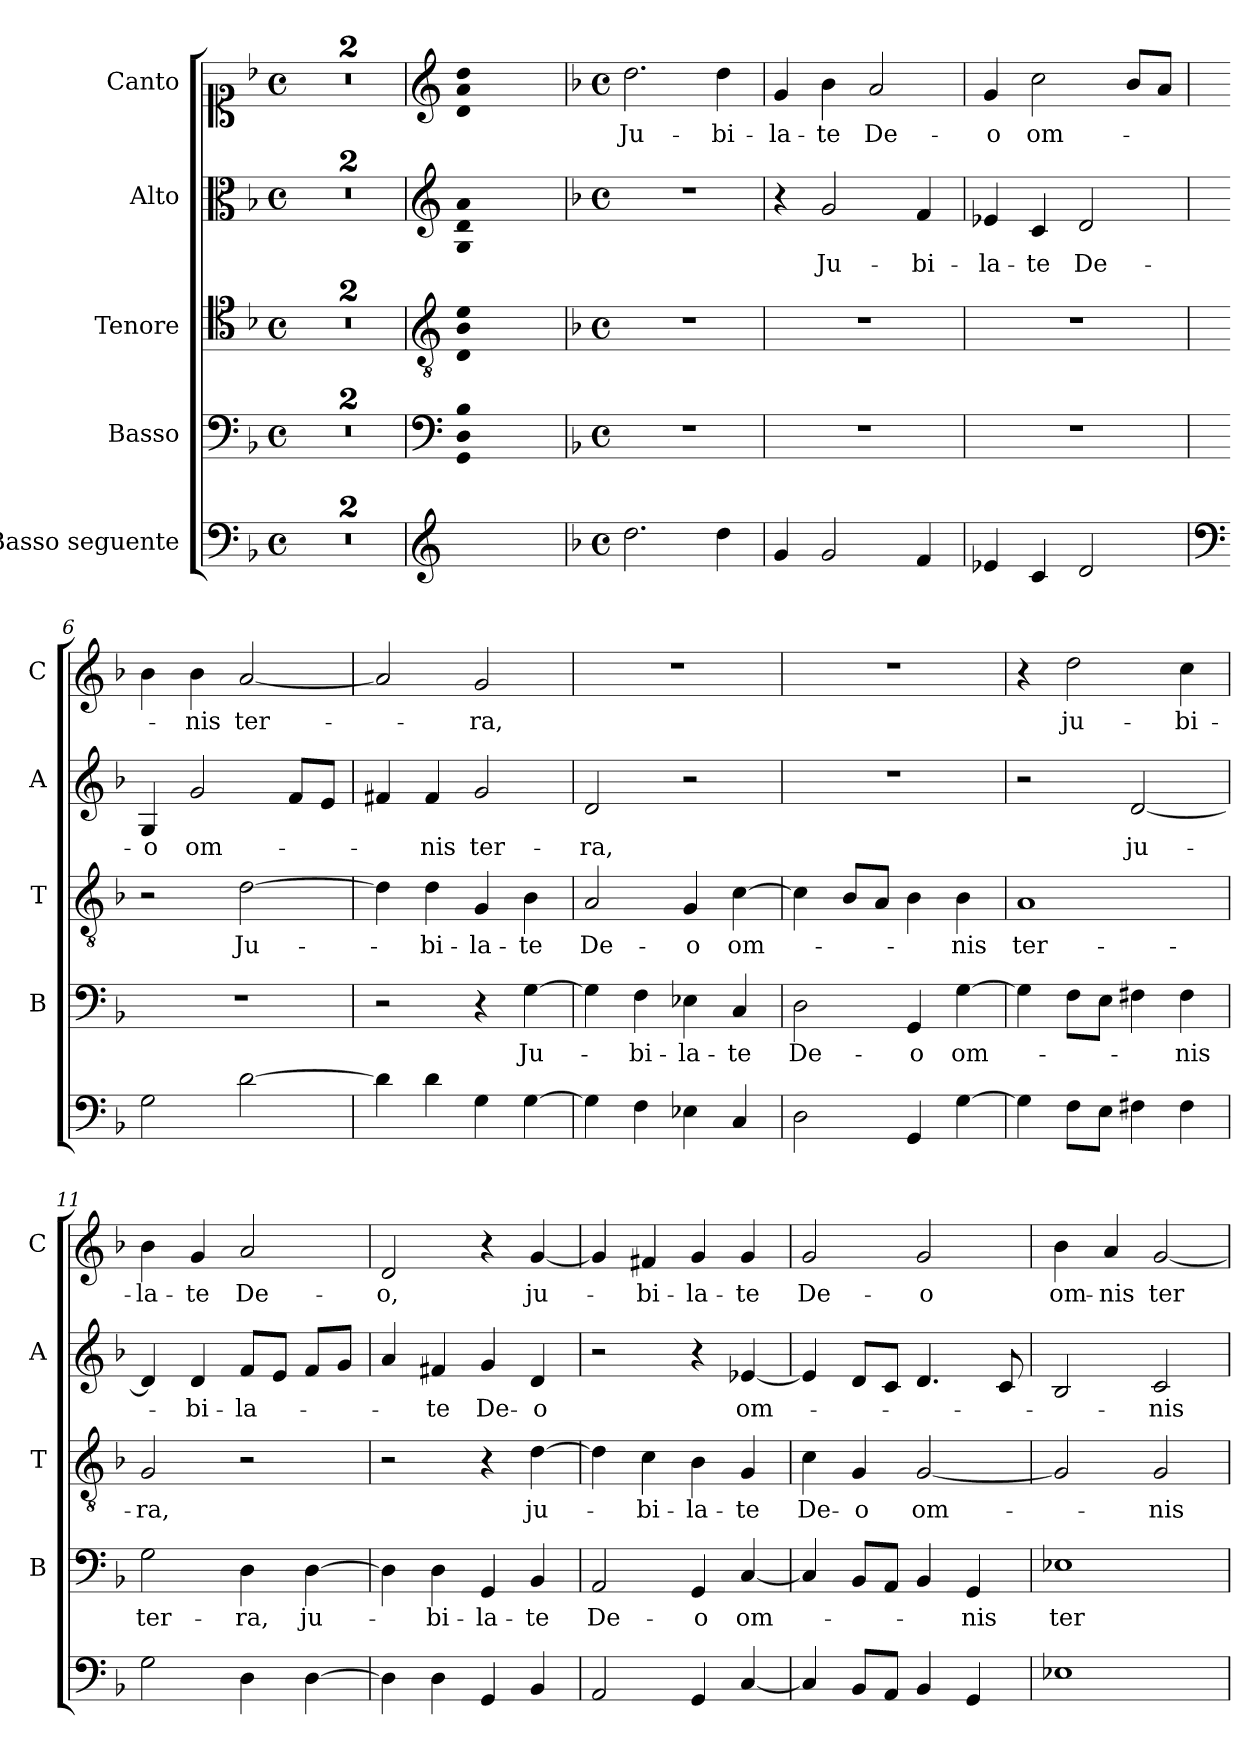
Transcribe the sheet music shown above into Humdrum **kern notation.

**kern	**kern	**text	**kern	**text	**kern	**text	**kern	**text
*part5	*part4	*part4	*part3	*part3	*part2	*part2	*part1	*part1
*staff5	*staff4	*staff4	*staff3	*staff3	*staff2	*staff2	*staff1	*staff1
*I"Basso seguente	*I"Basso	*	*I"Tenore	*	*I"Alto	*	*I"Canto	*
*	*I'B	*	*I'T	*	*I'A	*	*I'C	*
*clefF4	*clefF4	*	*clefC4	*	*clefC3	*	*clefC1	*
*k[b-]	*k[b-]	*	*k[b-]	*	*k[b-]	*	*k[b-]	*
*F:	*F:	*	*F:	*	*F:	*	*F:	*
*M4/4	*M4/4	*	*M4/4	*	*M4/4	*	*M4/4	*
*met(c)	*met(c)	*	*met(c)	*	*met(c)	*	*met(c)	*
=1	=1	=1	=1	=1	=1	=1	=1	=1
1ryy	1ryy	.	1ryy	.	1ryy	.	1ryy	.
=2	=2	=2	=2	=2	=2	=2	=2	=2
1r	1r	.	1r	.	1r	.	1r	.
=3	=3	=3	=3	=3	=3	=3	=3	=3
*clefG2	*clefF4	*	*clefGv2	*	*clefG2	*	*clefG2	*
!	!LO:N:n=1:head=solid	!	!	!	!	!	!	!
!	!LO:N:n=2:head=solid	!	!	!	!	!	!	!
!	!LO:N:n=3:head=solid	!	!LO:N:n=1:head=solid	!	!	!	!	!
!	!	!	!LO:N:n=2:head=solid	!	!	!	!	!
!	!	!	!LO:N:n=3:head=solid	!	!LO:N:n=1:head=solid	!	!	!
!	!	!	!	!	!LO:N:n=2:head=solid	!	!	!
!	!	!	!	!	!LO:N:n=3:head=solid	!	!LO:N:n=1:head=solid	!
!	!	!	!	!	!	!	!LO:N:n=2:head=solid	!
!	!	!	!	!	!	!	!LO:N:n=3:head=solid	!
1ryy	1GG! 1D! 1B-!	.	1D! 1B-! 1e!	.	1G! 1d! 1a!	.	1d! 1a! 1dd!	.
=3X1	=3X1	=3X1	=3X1	=3X1	=3X1	=3X1	=3X1	=3X1
*k[b-]	*k[b-]	*	*k[b-]	*	*k[b-]	*	*k[b-]	*
*F:	*F:	*	*F:	*	*F:	*	*F:	*
*M4/4	*M4/4	*	*M4/4	*	*M4/4	*	*M4/4	*
*met(c)	*met(c)	*	*met(c)	*	*met(c)	*	*met(c)	*
!	!	!	!	!	!	!	!	!LO:LY:b
2.dd\	1r	.	1r	.	1r	.	2.dd\	Ju-
!	!	!	!	!	!	!	!	!LO:LY:b
4dd\	.	.	.	.	.	.	4dd\	-bi-
=4	=4	=4	=4	=4	=4	=4	=4	=4
!	!	!	!	!	!	!	!	!LO:LY:b
4g/	1r	.	1r	.	4r	.	4g/	-la-
!	!	!	!	!	!	!LO:LY:b	!	!LO:LY:b
2g/	.	.	.	.	2g/	Ju-	4b-\	-te
!	!	!	!	!	!	!	!	!LO:LY:b
.	.	.	.	.	.	.	2a/	De-
!	!	!	!	!	!	!LO:LY:b	!	!
4f/	.	.	.	.	4f/	-bi-	.	.
=5	=5	=5	=5	=5	=5	=5	=5	=5
!	!	!	!	!	!	!LO:LY:b	!	!LO:LY:b
4e-X/	1r	.	1r	.	4e-X/	-la-	4g/	-o
!	!	!	!	!	!	!LO:LY:b	!	!LO:LY:b
4c/	.	.	.	.	4c/	-te	2cc\	om-
!	!	!	!	!	!	!LO:LY:b	!	!
2d/	.	.	.	.	2d/	De-	.	.
.	.	.	.	.	.	.	8b-/L	.
.	.	.	.	.	.	.	8a/J	.
=6	=6	=6	=6	=6	=6	=6	=6	=6
*clefF4	*	*	*	*	*	*	*	*
!	!	!	!	!	!	!LO:LY:b	!	!
2G\	1r	.	2r	.	4G/	-o	4b-\	.
!	!	!	!	!	!	!LO:LY:b	!	!LO:LY:b
.	.	.	.	.	2g/	om-	4b-\	-nis
!	!	!	!	!LO:LY:b	!	!	!	!LO:LY:b
[2d\	.	.	[2d\	Ju-	.	.	[2a/	ter-
.	.	.	.	.	8f/L	.	.	.
.	.	.	.	.	8e/J	.	.	.
=7	=7	=7	=7	=7	=7	=7	=7	=7
4d\]	2r	.	4d\]	.	4f#X/	.	2a/]	.
!	!	!	!	!LO:LY:b	!	!LO:LY:b	!	!
4d\	.	.	4d\	-bi-	4f#/	-nis	.	.
!	!	!	!	!LO:LY:b	!	!LO:LY:b	!	!LO:LY:b
4G\	4r	.	4G/	-la-	2g/	ter-	2g/	-ra,
!	!	!LO:LY:b	!	!LO:LY:b	!	!	!	!
[4G\	[4G\	Ju-	4B-\	-te	.	.	.	.
!!LO:LB:g=z
=8	=8	=8	=8	=8	=8	=8	=8	=8
!	!	!	!	!LO:LY:b	!	!LO:LY:b	!	!
4G\]	4G\]	.	2A/	De-	2d/	-ra,	1r	.
!	!	!LO:LY:b	!	!	!	!	!	!
4F\	4F\	-bi-	.	.	.	.	.	.
!	!	!LO:LY:b	!	!LO:LY:b	!	!	!	!
4E-X\	4E-X\	-la-	4G/	-o	2r	.	.	.
!	!	!LO:LY:b	!	!LO:LY:b	!	!	!	!
4C/	4C/	-te	[4c\	om-	.	.	.	.
=9	=9	=9	=9	=9	=9	=9	=9	=9
!	!	!LO:LY:b	!	!	!	!	!	!
2D\	2D\	De-	4c\]	.	1r	.	1r	.
.	.	.	8B-/L	.	.	.	.	.
.	.	.	8A/J	.	.	.	.	.
!	!	!LO:LY:b	!	!	!	!	!	!
4GG/	4GG/	-o	4B-\	.	.	.	.	.
!	!	!LO:LY:b	!	!LO:LY:b	!	!	!	!
[4G\	[4G\	om-	4B-\	-nis	.	.	.	.
=10	=10	=10	=10	=10	=10	=10	=10	=10
!	!	!	!	!LO:LY:b	!	!	!	!
4G\]	4G\]	.	1A	ter-	2r	.	4r	.
!	!	!	!	!	!	!	!	!LO:LY:b
8F\L	8F\L	.	.	.	.	.	2dd\	ju-
8E\J	8E\J	.	.	.	.	.	.	.
!	!	!	!	!	!	!LO:LY:b	!	!
4F#X\	4F#X\	.	.	.	[2d/	ju-	.	.
!	!	!LO:LY:b	!	!	!	!	!	!LO:LY:b
4F#\	4F#\	-nis	.	.	.	.	4cc\	-bi-
=11	=11	=11	=11	=11	=11	=11	=11	=11
!	!	!LO:LY:b	!	!LO:LY:b	!	!	!	!LO:LY:b
2G\	2G\	ter-	2G/	-ra,	4d/]	.	4b-\	-la-
!	!	!	!	!	!	!LO:LY:b	!	!LO:LY:b
.	.	.	.	.	4d/	-bi-	4g/	-te
!	!	!LO:LY:b	!	!	!	!LO:LY:b	!	!LO:LY:b
4D\	4D\	-ra,	2r	.	8f/L	-la-	2a/	De-
.	.	.	.	.	8e/J	.	.	.
!	!	!LO:LY:b	!	!	!	!	!	!
[4D\	[4D\	ju-	.	.	8f/L	.	.	.
.	.	.	.	.	8g/J	.	.	.
=12	=12	=12	=12	=12	=12	=12	=12	=12
!	!	!	!	!	!	!	!	!LO:LY:b
4D\]	4D\]	.	2r	.	4a/	.	2d/	-o,
!	!	!LO:LY:b	!	!	!	!LO:LY:b	!	!
4D\	4D\	-bi-	.	.	4f#X/	-te	.	.
!	!	!LO:LY:b	!	!	!	!LO:LY:b	!	!
4GG/	4GG/	-la-	4r	.	4g/	De-	4r	.
!	!	!LO:LY:b	!	!LO:LY:b	!	!LO:LY:b	!	!LO:LY:b
4BB-/	4BB-/	-te	[4d\	ju-	4d/	-o	[4g/	ju-
=13	=13	=13	=13	=13	=13	=13	=13	=13
!	!	!LO:LY:b	!	!	!	!	!	!
2AA/	2AA/	De-	4d\]	.	2r	.	4g/]	.
!	!	!	!	!LO:LY:b	!	!	!	!LO:LY:b
.	.	.	4c\	-bi-	.	.	4f#X/	-bi-
!	!	!LO:LY:b	!	!LO:LY:b	!	!	!	!LO:LY:b
4GG/	4GG/	-o	4B-\	-la-	4r	.	4g/	-la-
!	!	!LO:LY:b	!	!LO:LY:b	!	!LO:LY:b	!	!LO:LY:b
[4C/	[4C/	om-	4G/	-te	[4e-X/	om-	4g/	-te
!!LO:PB:g=z
=14	=14	=14	=14	=14	=14	=14	=14	=14
!	!	!	!	!LO:LY:b	!	!	!	!LO:LY:b
4C/]	4C/]	.	4c\	De-	4e-/]	.	2g/	De-
!	!	!	!	!LO:LY:b	!	!	!	!
8BB-/L	8BB-/L	.	4G/	-o	8d/L	.	.	.
8AA/J	8AA/J	.	.	.	8c/J	.	.	.
!	!	!	!	!LO:LY:b	!	!	!	!LO:LY:b
4BB-/	4BB-/	.	[2G/	om-	4.d/	.	2g/	-o
!	!	!LO:LY:b	!	!	!	!	!	!
4GG/	4GG/	-nis	.	.	.	.	.	.
.	.	.	.	.	8c/	.	.	.
=15	=15	=15	=15	=15	=15	=15	=15	=15
!	!	!LO:LY:b	!	!	!	!	!	!LO:LY:b
1E-X	1E-X	ter-	2G/]	.	2B-/	.	4b-\	om-
!	!	!	!	!	!	!	!	!LO:LY:b
.	.	.	.	.	.	.	4a/	-nis
!	!	!	!	!LO:LY:b	!	!LO:LY:b	!	!LO:LY:b
.	.	.	2G/	-nis	2c/	-nis	[2g/	ter-
=	=	=	=	=	=	=	=	=
*-	*-	*-	*-	*-	*-	*-	*-	*-
